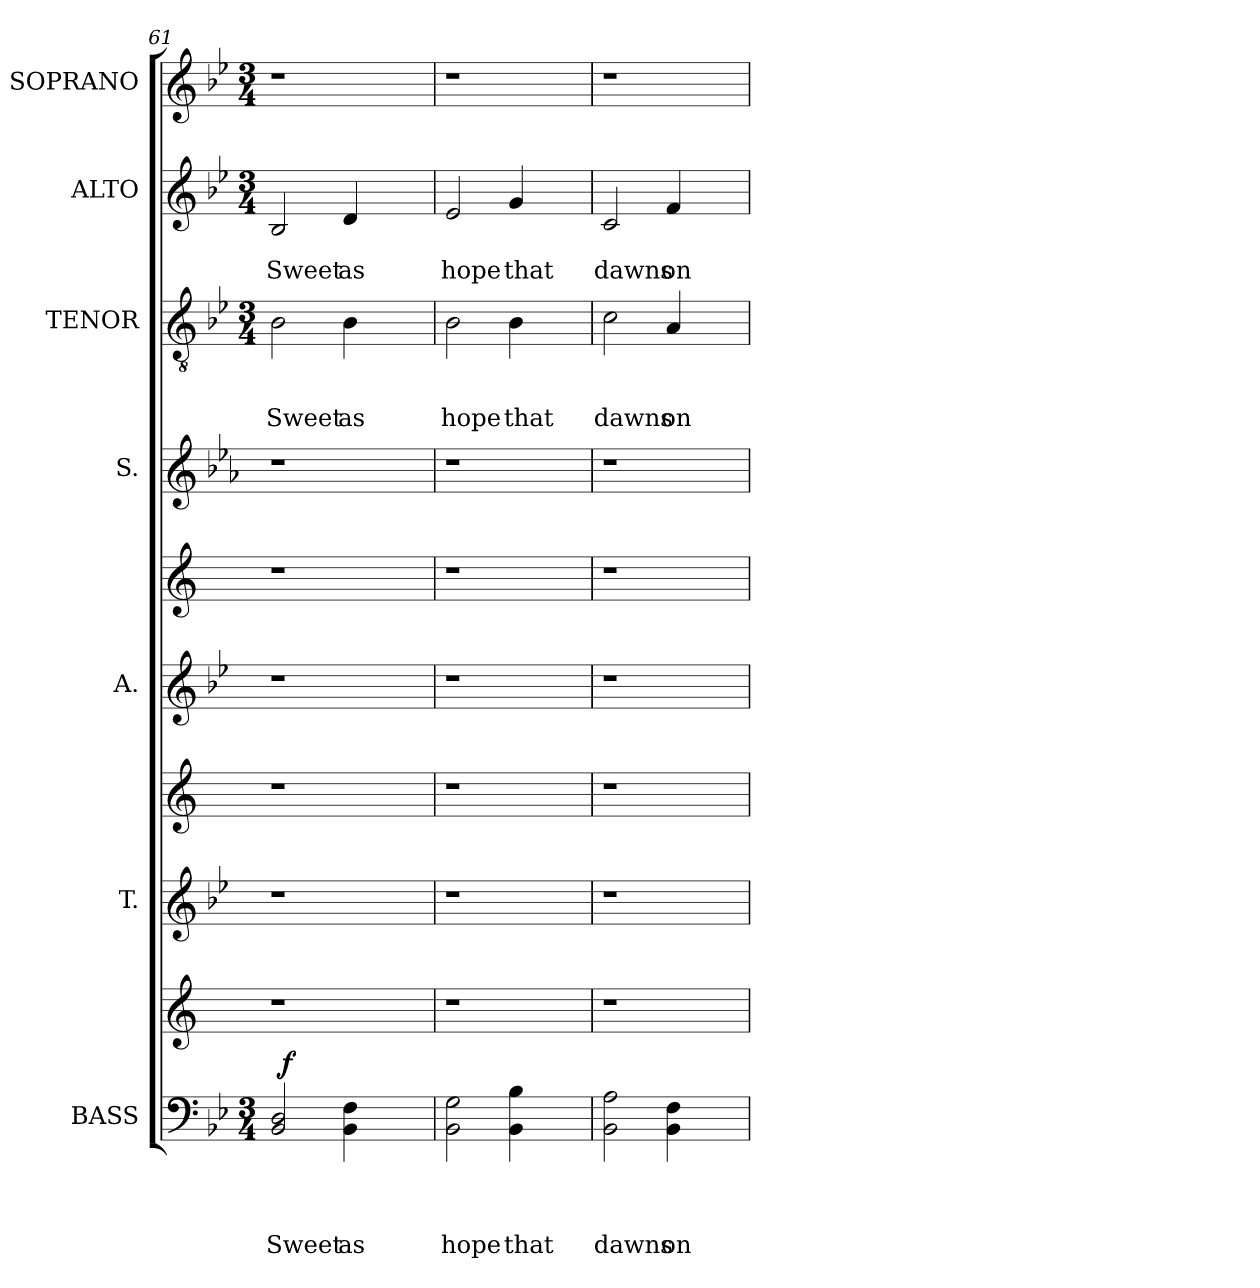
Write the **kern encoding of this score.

**kern	**text	**text	**text	**text	**dynam	**kern	**kern	**kern	**kern	**kern	**kern	**kern	**text	**text	**text	**kern	**text	**text	**kern
*part10	*part10	*part10	*part10	*part10	*part10	*part9	*part8	*part7	*part6	*part5	*part4	*part3	*part3	*part3	*part3	*part2	*part2	*part2	*part1
*staff10	*staff10	*staff10	*staff10	*staff10	*staff10	*staff9	*staff8	*staff7	*staff6	*staff5	*staff4	*staff3	*staff3	*staff3	*staff3	*staff2	*staff2	*staff2	*staff1
*I"BASS	*	*	*	*	*	*	*I"T.	*	*I"A.	*	*I"S.	*I"TENOR	*	*	*	*I"ALTO	*	*	*I"SOPRANO
*I'B.	*	*	*	*	*	*	*I'T.	*	*I'A.	*	*I'S.	*I'T.	*	*	*	*I'A.	*	*	*I'S.
*clefF4	*	*	*	*	*	*clefG2	*clefG2	*clefG2	*clefG2	*clefG2	*clefG2	*clefGv2	*	*	*	*clefG2	*	*	*clefG2
*	*	*	*	*	*	*ITrd1c2	*	*ITrd1c2	*	*ITrd1c2	*ITrd3c5	*	*	*	*	*	*	*	*
*k[b-e-]	*	*	*	*	*	*k[b-e-]	*k[b-e-]	*k[b-e-]	*k[b-e-]	*k[b-e-]	*k[b-e-]	*k[b-e-]	*	*	*	*k[b-e-]	*	*	*k[b-e-]
*B-:	*	*	*	*	*	*B-:	*B-:	*B-:	*B-:	*B-:	*B-:	*B-:	*	*	*	*B-:	*	*	*B-:
*M3/4	*	*	*	*	*	*	*	*	*	*	*	*M3/4	*	*	*	*M3/4	*	*	*M3/4
=61	=61	=61	=61	=61	=61	=61	=61	=61	=61	=61	=61	=61	=61	=61	=61	=61	=61	=61	=61
!	!	!	!	!LO:LY:b	!	!	!	!	!	!	!	!	!	!	!LO:LY:b	!	!	!LO:LY:b	!LO:N:vis=1
*^	*	*	*	*	*	*	*	*	*	*	*	*	*	*	*	*	*	*	*
2BB-/< 2D/<	32ryy	.	.	.	Sweet	.	1r	1r	1r	1r	1r	1r	2B-\	.	.	Sweet	2B-/	.	Sweet	2.r
!	!	!	!	!	!	!LO:DY:a	!	!	!	!	!	!	!	!	!	!	!	!	!	!
.	2ryy	.	.	.	.	f	.	.	.	.	.	.	.	.	.	.	.	.	.	.
!	!	!	!	!	!LO:LY:b	!	!	!	!	!	!	!	!	!	!	!LO:LY:b	!	!	!LO:LY:b	!
4BB-\ 4F\	.	.	.	.	as	.	.	.	.	.	.	.	4B-\	.	.	as	4d/	.	as	.
.	4...ryy	.	.	.	.	.	.	.	.	.	.	.	.	.	.	.	.	.	.	.
4ryy	.	.	.	.	.	.	.	.	.	.	.	.	4ryy	.	.	.	4ryy	.	.	4ryy
=62	=62	=62	=62	=62	=62	=62	=62	=62	=62	=62	=62	=62	=62	=62	=62	=62	=62	=62	=62	=62
!	!	!	!	!	!LO:LY:b	!	!	!	!	!	!	!	!	!	!	!LO:LY:b	!	!	!LO:LY:b	!LO:N:vis=1
*v	*v	*	*	*	*	*	*	*	*	*	*	*	*	*	*	*	*	*	*	*
2BB-\ 2G\	.	.	.	hope	.	1r	1r	1r	1r	1r	1r	2B-\	.	.	hope	2e-/	.	hope	2.r
!	!	!	!	!LO:LY:b	!	!	!	!	!	!	!	!	!	!	!LO:LY:b	!	!	!LO:LY:b	!
4BB-\ 4B-\	.	.	.	that	.	.	.	.	.	.	.	4B-\	.	.	that	4g/	.	that	.
4ryy	.	.	.	.	.	.	.	.	.	.	.	4ryy	.	.	.	4ryy	.	.	4ryy
=63	=63	=63	=63	=63	=63	=63	=63	=63	=63	=63	=63	=63	=63	=63	=63	=63	=63	=63	=63
!	!	!	!	!LO:LY:b	!	!	!	!	!	!	!	!	!	!	!LO:LY:b	!	!	!LO:LY:b	!LO:N:vis=1
2BB-\ 2A\	.	.	.	dawns	.	1r	1r	1r	1r	1r	1r	2c\	.	.	dawns	2c/	.	dawns	2.r
!	!	!	!	!LO:LY:b	!	!	!	!	!	!	!	!	!	!	!LO:LY:b	!	!	!LO:LY:b	!
4BB-\ 4F\	.	.	.	on	.	.	.	.	.	.	.	4A/	.	.	on	4f/	.	on	.
4ryy	.	.	.	.	.	.	.	.	.	.	.	4ryy	.	.	.	4ryy	.	.	4ryy
=	=	=	=	=	=	=	=	=	=	=	=	=	=	=	=	=	=	=	=
*-	*-	*-	*-	*-	*-	*-	*-	*-	*-	*-	*-	*-	*-	*-	*-	*-	*-	*-	*-
